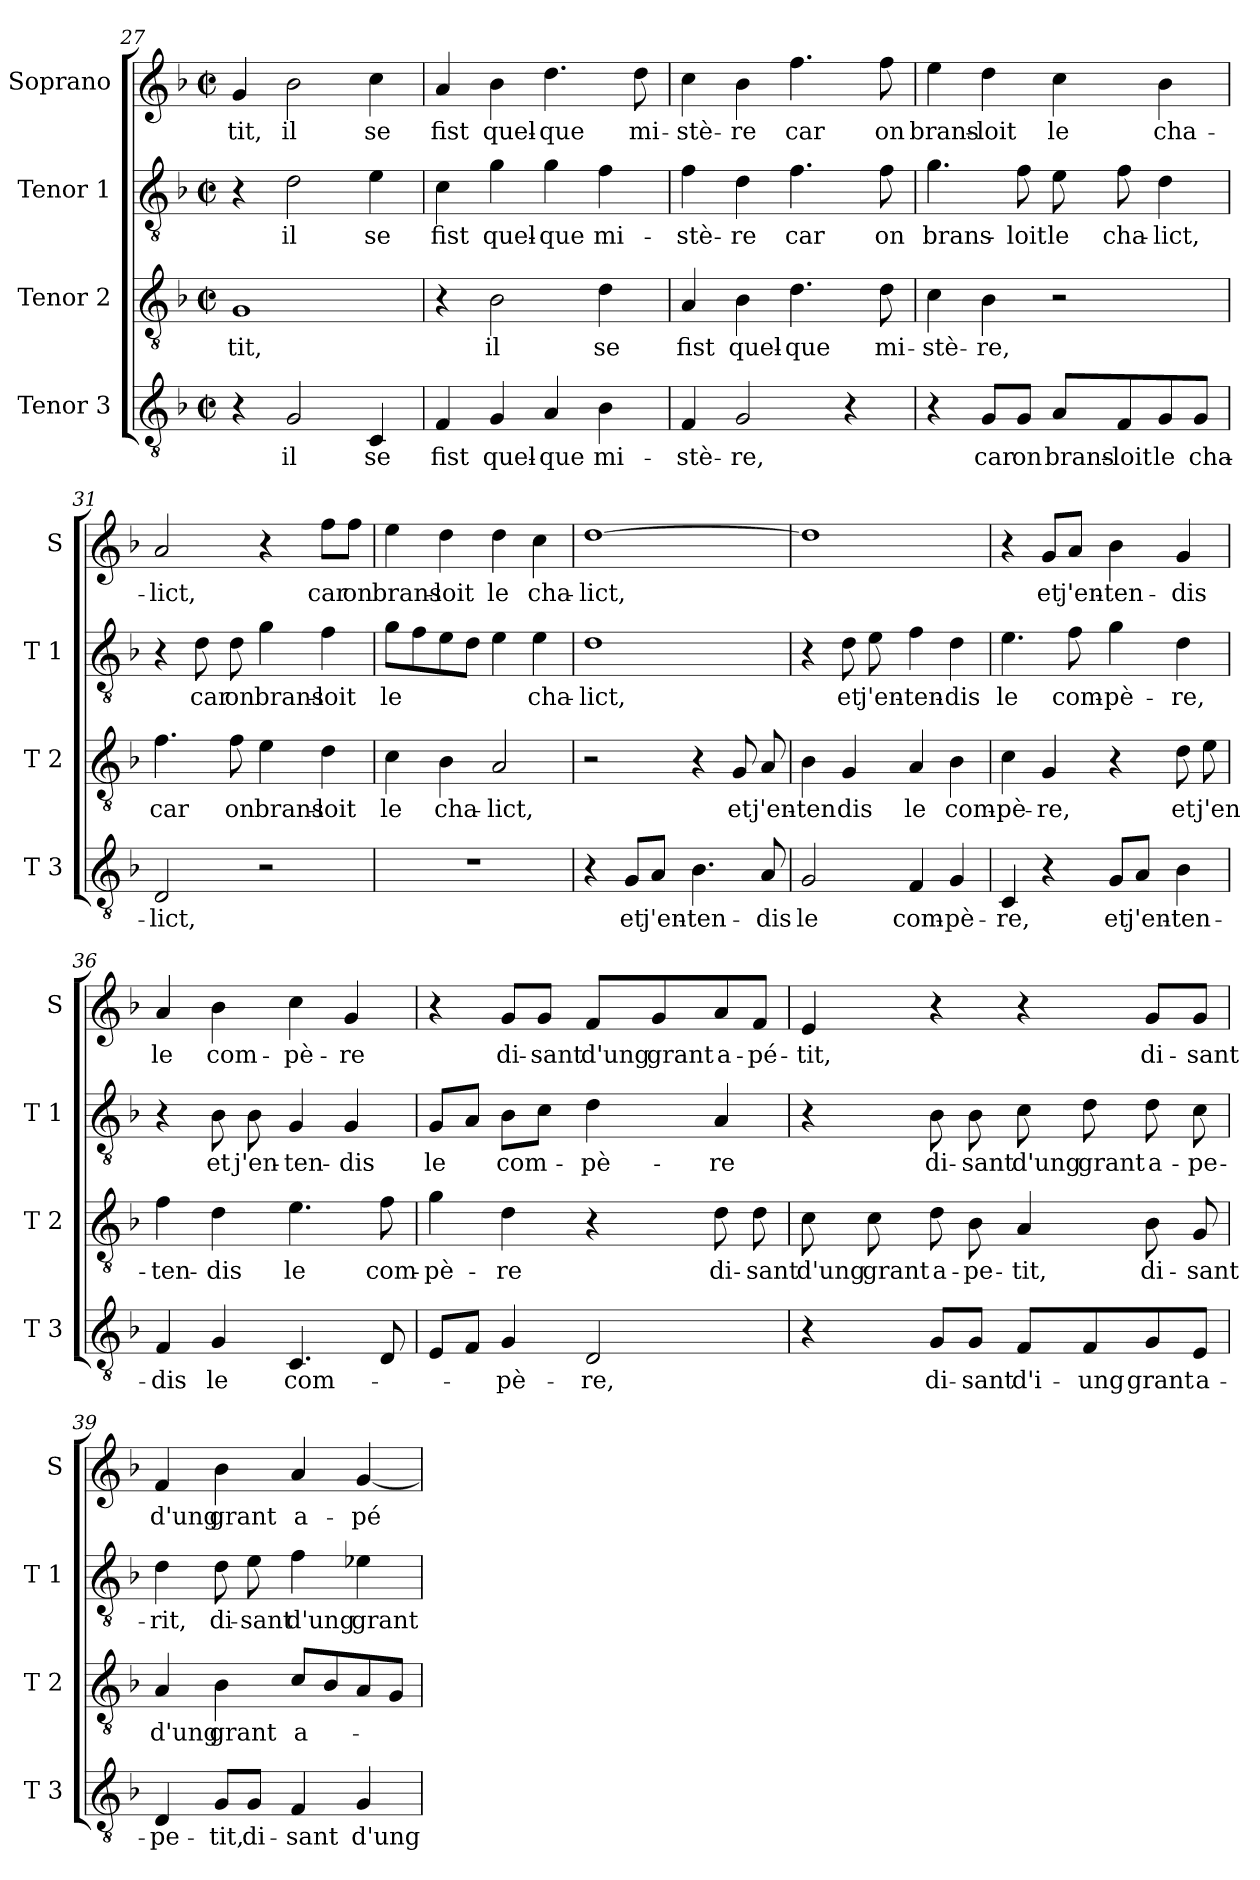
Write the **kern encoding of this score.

**kern	**text	**kern	**text	**kern	**text	**kern	**text
*part4	*part4	*part3	*part3	*part2	*part2	*part1	*part1
*staff4	*staff4	*staff3	*staff3	*staff2	*staff2	*staff1	*staff1
*I"Tenor 3	*	*I"Tenor 2	*	*I"Tenor 1	*	*I"Soprano	*
*I'T 3	*	*I'T 2	*	*I'T 1	*	*I'S	*
*clefGv2	*	*clefGv2	*	*clefGv2	*	*clefG2	*
*k[b-]	*	*k[b-]	*	*k[b-]	*	*k[b-]	*
*F:	*	*F:	*	*F:	*	*F:	*
*M2/2	*	*M2/2	*	*M2/2	*	*M2/2	*
*met(c|)	*	*met(c|)	*	*met(c|)	*	*met(c|)	*
=27	=27	=27	=27	=27	=27	=27	=27
!	!	!	!LO:LY:b	!	!	!	!LO:LY:b
4r	.	1G	-tit,	4r	.	4g/	-tit,
!	!LO:LY:b	!	!	!	!LO:LY:b	!	!LO:LY:b
2G/	il	.	.	2d\	il	2b-\	il
!	!LO:LY:b	!	!	!	!LO:LY:b	!	!LO:LY:b
4C/	se	.	.	4e\	se	4cc\	se
=28	=28	=28	=28	=28	=28	=28	=28
!	!LO:LY:b	!	!	!	!LO:LY:b	!	!LO:LY:b
4F/	fist	4r	.	4c\	fist	4a/	fist
!	!LO:LY:b	!	!LO:LY:b	!	!LO:LY:b	!	!LO:LY:b
4G/	quel-	2B-\	il	4g\	quel-	4b-\	quel-
!	!LO:LY:b	!	!	!	!LO:LY:b	!	!LO:LY:b
4A/	-que	.	.	4g\	-que	4.dd\	-que
!	!LO:LY:b	!	!LO:LY:b	!	!LO:LY:b	!	!
4B-\	mi-	4d\	se	4f\	mi-	.	.
!	!	!	!	!	!	!	!LO:LY:b
.	.	.	.	.	.	8dd\	mi-
=29	=29	=29	=29	=29	=29	=29	=29
!	!LO:LY:b	!	!LO:LY:b	!	!LO:LY:b	!	!LO:LY:b
4F/	-stè-	4A/	fist	4f\	-stè-	4cc\	-stè-
!	!LO:LY:b	!	!LO:LY:b	!	!LO:LY:b	!	!LO:LY:b
2G/	-re,	4B-\	quel-	4d\	-re	4b-\	-re
!	!	!	!LO:LY:b	!	!LO:LY:b	!	!LO:LY:b
.	.	4.d\	-que	4.f\	car	4.ff\	car
4r	.	.	.	.	.	.	.
!	!	!	!LO:LY:b	!	!LO:LY:b	!	!LO:LY:b
.	.	8d\	mi-	8f\	on	8ff\	on
=30	=30	=30	=30	=30	=30	=30	=30
!	!	!	!LO:LY:b	!	!LO:LY:b	!	!LO:LY:b
4r	.	4c\	-stè-	4.g\	brans-	4ee\	brans-
!	!LO:LY:b	!	!LO:LY:b	!	!	!	!LO:LY:b
8G/L	car	4B-\	-re,	.	.	4dd\	-loit
!	!LO:LY:b	!	!	!	!LO:LY:b	!	!
8G/J	on	.	.	8f\	-loit	.	.
!	!LO:LY:b	!	!	!	!LO:LY:b	!	!LO:LY:b
8A/L	brans-	2r	.	8e\	le	4cc\	le
!	!LO:LY:b	!	!	!	!LO:LY:b	!	!
8F/	-loit	.	.	8f\	cha-	.	.
!	!LO:LY:b	!	!	!	!LO:LY:b	!	!LO:LY:b
8G/	le	.	.	4d\	-lict,	4b-\	cha-
!	!LO:LY:b	!	!	!	!	!	!
8G/J	cha-	.	.	.	.	.	.
!!LO:PB:g=z
=31	=31	=31	=31	=31	=31	=31	=31
!	!LO:LY:b	!	!LO:LY:b	!	!	!	!LO:LY:b
2D/	-lict,	4.f\	car	4r	.	2a/	-lict,
!	!	!	!	!	!LO:LY:b	!	!
.	.	.	.	8d\	car	.	.
!	!	!	!LO:LY:b	!	!LO:LY:b	!	!
.	.	8f\	on	8d\	on	.	.
!	!	!	!LO:LY:b	!	!LO:LY:b	!	!
2r	.	4e\	brans-	4g\	brans-	4r	.
!	!	!	!LO:LY:b	!	!LO:LY:b	!	!LO:LY:b
.	.	4d\	-loit	4f\	-loit	8ff\L	car
!	!	!	!	!	!	!	!LO:LY:b
.	.	.	.	.	.	8ff\J	on
=32	=32	=32	=32	=32	=32	=32	=32
!	!	!	!LO:LY:b	!	!LO:LY:b	!	!LO:LY:b
1r	.	4c\	le	8g\L	le	4ee\	brans-
.	.	.	.	8f\	.	.	.
!	!	!	!LO:LY:b	!	!	!	!LO:LY:b
.	.	4B-\	cha-	8e\	.	4dd\	-loit
.	.	.	.	8d\J	.	.	.
!	!	!	!LO:LY:b	!	!	!	!LO:LY:b
.	.	2A/	-lict,	4e\	.	4dd\	le
!	!	!	!	!	!LO:LY:b	!	!LO:LY:b
.	.	.	.	4e\	cha-	4cc\	cha-
=33	=33	=33	=33	=33	=33	=33	=33
!	!	!	!	!	!LO:LY:b	!	!LO:LY:b
4r	.	2r	.	1d	-lict,	[1dd	-lict,
!	!LO:LY:b	!	!	!	!	!	!
8G/L	et	.	.	.	.	.	.
!	!LO:LY:b	!	!	!	!	!	!
8A/J	j'en-	.	.	.	.	.	.
!	!LO:LY:b	!	!	!	!	!	!
4.B-\	-ten-	4r	.	.	.	.	.
!	!	!	!LO:LY:b	!	!	!	!
.	.	8G/	et	.	.	.	.
!	!LO:LY:b	!	!LO:LY:b	!	!	!	!
8A/	-dis	8A/	j'en-	.	.	.	.
=34	=34	=34	=34	=34	=34	=34	=34
!	!LO:LY:b	!	!LO:LY:b	!	!	!	!
2G/	le	4B-\	-ten	4r	.	1dd]	.
!	!	!	!LO:LY:b	!	!LO:LY:b	!	!
.	.	4G/	dis	8d\	et	.	.
!	!	!	!	!	!LO:LY:b	!	!
.	.	.	.	8e\	j'en-	.	.
!	!LO:LY:b	!	!LO:LY:b	!	!LO:LY:b	!	!
4F/	com-	4A/	le	4f\	-ten-	.	.
!	!LO:LY:b	!	!LO:LY:b	!	!LO:LY:b	!	!
4G/	-pè-	4B-\	com-	4d\	-dis	.	.
!!LO:LB:g=z
=35	=35	=35	=35	=35	=35	=35	=35
!	!LO:LY:b	!	!LO:LY:b	!	!LO:LY:b	!	!
4C/	-re,	4c\	-pè-	4.e\	le	4r	.
!	!	!	!LO:LY:b	!	!	!	!LO:LY:b
4r	.	4G/	-re,	.	.	8g/L	et
!	!	!	!	!	!LO:LY:b	!	!LO:LY:b
.	.	.	.	8f\	com-	8a/J	j'en-
!	!LO:LY:b	!	!	!	!LO:LY:b	!	!LO:LY:b
8G/L	et	4r	.	4g\	-pè-	4b-\	-ten-
!	!LO:LY:b	!	!	!	!	!	!
8A/J	j'en-	.	.	.	.	.	.
!	!LO:LY:b	!	!LO:LY:b	!	!LO:LY:b	!	!LO:LY:b
4B-\	-ten-	8d\	et	4d\	-re,	4g/	-dis
!	!	!	!LO:LY:b	!	!	!	!
.	.	8e\	j'en-	.	.	.	.
=36	=36	=36	=36	=36	=36	=36	=36
!	!LO:LY:b	!	!LO:LY:b	!	!	!	!LO:LY:b
4F/	-dis	4f\	-ten-	4r	.	4a/	le
!	!LO:LY:b	!	!LO:LY:b	!	!LO:LY:b	!	!LO:LY:b
4G/	le	4d\	-dis	8B-\	et	4b-\	com-
!	!	!	!	!	!LO:LY:b	!	!
.	.	.	.	8B-\	j'en-	.	.
!	!LO:LY:b	!	!LO:LY:b	!	!LO:LY:b	!	!LO:LY:b
4.C/	com-	4.e\	le	4G/	-ten-	4cc\	-pè-
!	!	!	!	!	!LO:LY:b	!	!LO:LY:b
.	.	.	.	4G/	-dis	4g/	-re
!	!	!	!LO:LY:b	!	!	!	!
8D/	.	8f\	com-	.	.	.	.
=37	=37	=37	=37	=37	=37	=37	=37
!	!	!	!LO:LY:b	!	!LO:LY:b	!	!
8E/L	.	4g\	-pè-	8G/L	le	4r	.
8F/J	.	.	.	8A/J	.	.	.
!	!LO:LY:b	!	!LO:LY:b	!	!LO:LY:b	!	!LO:LY:b
4G/	-pè-	4d\	-re	8B-\L	com-	8g/L	di-
!	!	!	!	!	!	!	!LO:LY:b
.	.	.	.	8c\J	.	8g/J	-sant
!	!LO:LY:b	!	!	!	!LO:LY:b	!	!LO:LY:b
2D/	-re,	4r	.	4d\	-pè-	8f/L	d'ung
!	!	!	!	!	!	!	!LO:LY:b
.	.	.	.	.	.	8g/	grant
!	!	!	!LO:LY:b	!	!LO:LY:b	!	!LO:LY:b
.	.	8d\	di-	4A/	-re	8a/	a-
!	!	!	!LO:LY:b	!	!	!	!LO:LY:b
.	.	8d\	-sant	.	.	8f/J	-pé-
=38	=38	=38	=38	=38	=38	=38	=38
!	!	!	!LO:LY:b	!	!	!	!LO:LY:b
4r	.	8c\	d'ung	4r	.	4e/	-tit,
!	!	!	!LO:LY:b	!	!	!	!
.	.	8c\	grant	.	.	.	.
!	!LO:LY:b	!	!LO:LY:b	!	!LO:LY:b	!	!
8G/L	di-	8d\	a-	8B-\	di-	4r	.
!	!LO:LY:b	!	!LO:LY:b	!	!LO:LY:b	!	!
8G/J	-sant	8B-\	-pe-	8B-\	-sant	.	.
!	!LO:LY:b	!	!LO:LY:b	!	!LO:LY:b	!	!
8F/L	d'i-	4A/	-tit,	8c\	d'ung	4r	.
!	!LO:LY:b	!	!	!	!LO:LY:b	!	!
8F/	-ung	.	.	8d\	grant	.	.
!	!LO:LY:b	!	!LO:LY:b	!	!LO:LY:b	!	!LO:LY:b
8G/	grant	8B-\	di-	8d\	a-	8g/L	di-
!	!LO:LY:b	!	!LO:LY:b	!	!LO:LY:b	!	!LO:LY:b
8E/J	a-	8G/	-sant	8c\	-pe-	8g/J	-sant
!!LO:LB:g=z
=39	=39	=39	=39	=39	=39	=39	=39
!	!LO:LY:b	!	!LO:LY:b	!	!LO:LY:b	!	!LO:LY:b
4D/	-pe-	4A/	d'ung	4d\	-rit,	4f/	d'ung
!	!LO:LY:b	!	!LO:LY:b	!	!LO:LY:b	!	!LO:LY:b
8G/L	-tit,	4B-\	grant	8d\	di-	4b-\	grant
!	!LO:LY:b	!	!	!	!LO:LY:b	!	!
8G/J	di-	.	.	8e\	-sant	.	.
!	!LO:LY:b	!	!LO:LY:b	!	!LO:LY:b	!	!LO:LY:b
4F/	-sant	8c/L	a-	4f\	d'ung	4a/	a-
.	.	8B-/	.	.	.	.	.
!	!LO:LY:b	!	!	!	!LO:LY:b	!	!LO:LY:b
4G/	d'ung	8A/	.	4e-X\	grant	[4g/	-pé-
.	.	8G/J	.	.	.	.	.
=	=	=	=	=	=	=	=
*-	*-	*-	*-	*-	*-	*-	*-
